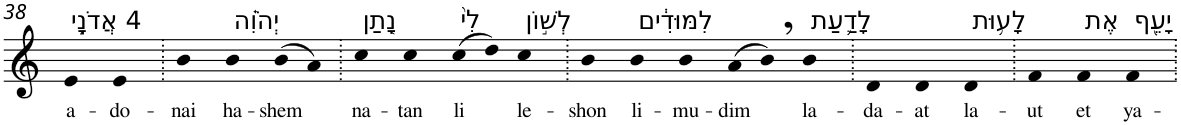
**kern	**text
*part1	*part1
*staff1	*staff1
*I"Piano	*
*I'Pno	*
!!LO:PB:g=z
*clefG2	*
*k[]	*
=38	=38
!LO:TX:a:t=4 אֲדֹנָ֣י	!
!	!LO:LY:b
4e	a-
!	!LO:LY:b
4e	-do-
=39.	=39.
!	!LO:LY:b
4b	-nai
!LO:TX:a:t=יְהֹוִ֗ה	!
!	!LO:LY:b
4b	ha-
!	!LO:LY:b
(8b	-shem
8a)	.
=40.	=40.
!LO:TX:a:t=נָ֤תַן	!
!	!LO:LY:b
4cc	na-
!	!LO:LY:b
4cc	-tan
!LO:TX:a:t=לִי֙	!
!	!LO:LY:b
(8cc	li
8dd)	.
!LO:TX:a:t=לְשׁ֣וֹן	!
!	!LO:LY:b
4cc	le-
=41.	=41.
!	!LO:LY:b
4b	-shon
!LO:TX:a:t=לִמּוּדִ֔ים	!
!	!LO:LY:b
4b	li-
!	!LO:LY:b
4b	-mu-
!	!LO:LY:b
(8a	-dim
8b,)	.
!LO:TX:a:t=לָדַ֛עַת	!
!	!LO:LY:b
4b	la-
=42.	=42.
!	!LO:LY:b
4d	-da-
!	!LO:LY:b
4d	-at
!LO:TX:a:t=לָע֥וּת	!
!	!LO:LY:b
4d	la-
=43.	=43.
!	!LO:LY:b
4f	-ut
!LO:TX:a:t=אֶת	!
!	!LO:LY:b
4f	et
!LO:TX:a:t=יָעֵ֖ף	!
!	!LO:LY:b
4f	ya-
=.	=.
*-	*-
